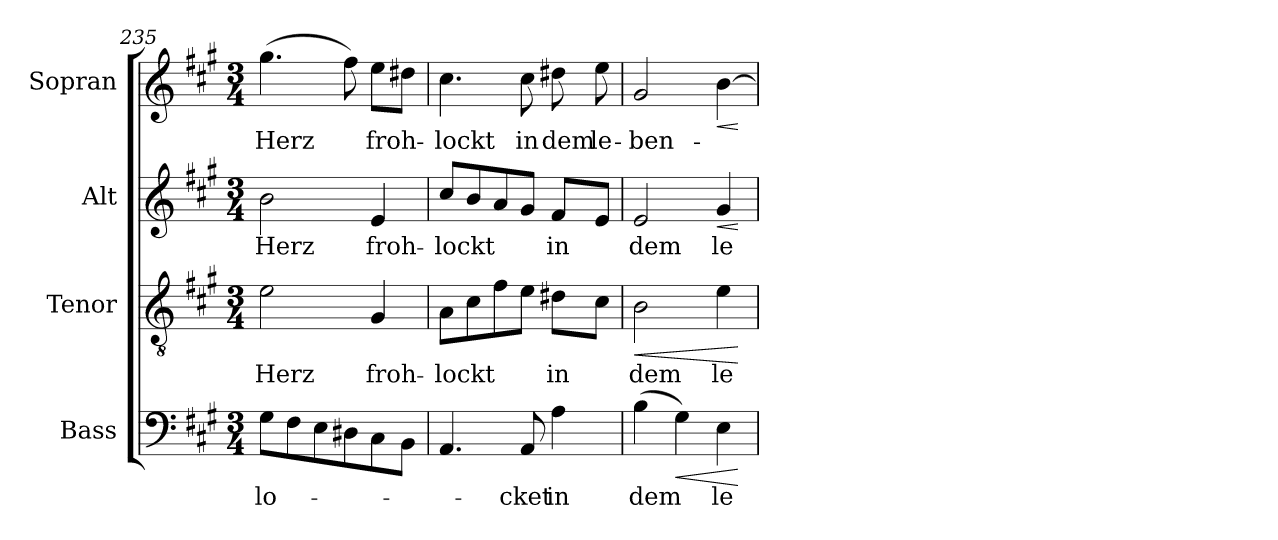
**kern	**text	**dynam	**kern	**text	**dynam	**kern	**text	**dynam	**kern	**text	**dynam
*part4	*part4	*part4	*part3	*part3	*part3	*part2	*part2	*part2	*part1	*part1	*part1
*staff4	*staff4	*staff4	*staff3	*staff3	*staff3	*staff2	*staff2	*staff2	*staff1	*staff1	*staff1
*I"Bass	*	*	*I"Tenor	*	*	*I"Alt	*	*	*I"Sopran	*	*
*I'B.	*	*	*I'T.	*	*	*I'A.	*	*	*I'S.	*	*
*clefF4	*	*	*clefGv2	*	*	*clefG2	*	*	*clefG2	*	*
*k[f#c#g#]	*	*	*k[f#c#g#]	*	*	*k[f#c#g#]	*	*	*k[f#c#g#]	*	*
*A:	*	*	*A:	*	*	*A:	*	*	*A:	*	*
*M3/4	*	*	*M3/4	*	*	*M3/4	*	*	*M3/4	*	*
=235	=235	=235	=235	=235	=235	=235	=235	=235	=235	=235	=235
!	!LO:LY:b	!	!	!LO:LY:b	!	!	!LO:LY:b	!	!	!LO:LY:b	!
8G#\L	-lo-	.	2e\	Herz	.	2b\	Herz	.	(>4.gg#\	Herz	.
8F#\	.	.	.	.	.	.	.	.	.	.	.
8E\	.	.	.	.	.	.	.	.	.	.	.
8D#X\	.	.	.	.	.	.	.	.	8ff#\)	.	.
!	!	!	!	!LO:LY:b	!	!	!LO:LY:b	!	!	!LO:LY:b	!
8C#\	.	.	4G#/	froh-	.	4e/	froh-	.	8ee\L	froh-	.
8BB\J	.	.	.	.	.	.	.	.	8dd#X\J	.	.
=236	=236	=236	=236	=236	=236	=236	=236	=236	=236	=236	=236
!	!	!	!	!LO:LY:b	!	!	!LO:LY:b	!	!	!LO:LY:b	!
4.AA/	.	.	8A\L	-lockt	.	8cc#/L	-lockt	.	4.cc#\	-lockt	.
.	.	.	8c#\	.	.	8b/	.	.	.	.	.
.	.	.	8f#\	.	.	8a/	.	.	.	.	.
!	!LO:LY:b	!	!	!	!	!	!	!	!	!LO:LY:b	!
8AA/	-cket	.	8e\J	.	.	8g#/J	.	.	8cc#\	in	.
!	!LO:LY:b	!	!	!LO:LY:b	!	!	!LO:LY:b	!	!	!LO:LY:b	!
4A\	in	.	8d#X\L	in	.	8f#/L	in	.	8dd#X\	dem	.
!	!	!	!	!	!	!	!	!	!	!LO:LY:b	!
.	.	.	8c#\J	.	.	8e/J	.	.	8ee\	le-	.
=237	=237	=237	=237	=237	=237	=237	=237	=237	=237	=237	=237
!	!LO:LY:b	!	!	!LO:LY:b	!LO:HP:b	!	!LO:LY:b	!	!	!LO:LY:b	!
(>4B\	dem	.	2B\	dem	<	2e/	dem	.	2g#/	-ben-	.
!	!	!LO:HP:b	!	!	!	!	!	!	!	!	!
4G#\)	.	<	.	.	.	.	.	.	.	.	.
!	!LO:LY:b	!	!	!LO:LY:b	!	!	!LO:LY:b	!LO:HP:b	!	!	!LO:HP:b
4E\	le-	.	4e\	le-	.	4g#/	le-	<	[4b\	.	<
.	.	[	.	.	[	.	.	[	.	.	[
=	=	=	=	=	=	=	=	=	=	=	=
*-	*-	*-	*-	*-	*-	*-	*-	*-	*-	*-	*-
